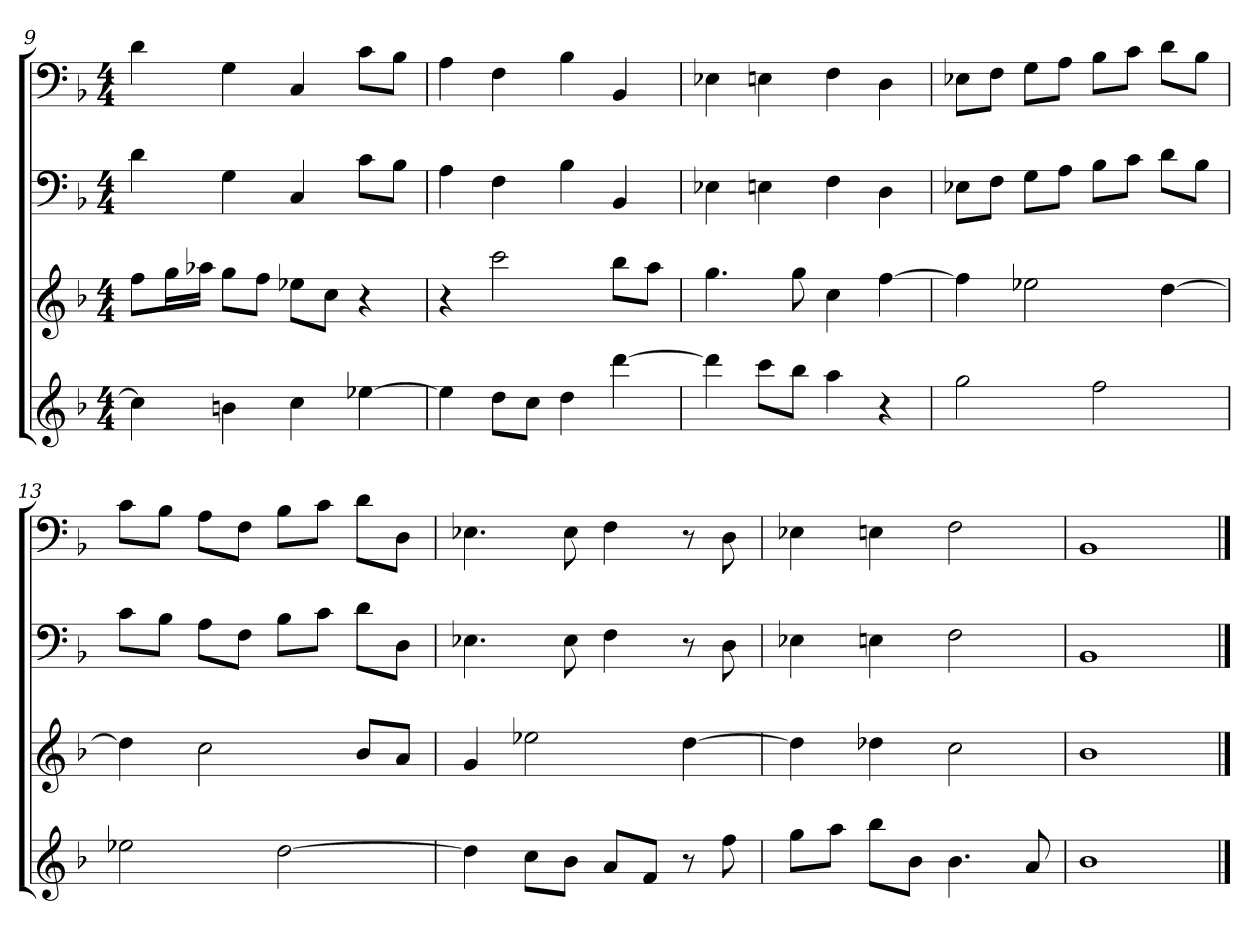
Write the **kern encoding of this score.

**kern	**kern	**kern	**kern
*part4	*part3	*part2	*part1
*staff4	*staff3	*staff2	*staff1
*k[b-]	*k[b-]	*k[b-]	*k[b-]
*F:	*F:	*F:	*F:
*M4/4	*M4/4	*M4/4	*M4/4
=9	=9	=9	=9
4cc]	8ffL	4d	4d
.	16ggL	.	.
.	16aa-XJJ	.	.
4bn	8ggL	4G	4G
.	8ffJ	.	.
4cc	8ee-XL	4C	4C
.	8ccJ	.	.
[4ee-X	4r	8cL	8cL
.	.	8B-J	8B-J
=10	=10	=10	=10
4ee-]	4r	4A	4A
8ddL	2ccc	4F	4F
8ccJ	.	.	.
4dd	.	4B-	4B-
[4ddd	8bb-L	4BB-	4BB-
.	8aaJ	.	.
=11	=11	=11	=11
4ddd]	4.gg	4E-X	4E-X
8cccL	.	4En	4En
8bb-J	8gg	.	.
4aa	4cc	4F	4F
4r	[4ff	4D	4D
=12	=12	=12	=12
2gg	4ff]	8E-XL	8E-XL
.	.	8FJ	8FJ
.	2ee-X	8GL	8GL
.	.	8AJ	8AJ
2ff	.	8B-L	8B-L
.	.	8cJ	8cJ
.	[4dd	8dL	8dL
.	.	8B-J	8B-J
=13	=13	=13	=13
2ee-X	4dd]	8cL	8cL
.	.	8B-J	8B-J
.	2cc	8AL	8AL
.	.	8FJ	8FJ
[2dd	.	8B-L	8B-L
.	.	8cJ	8cJ
.	8b-L	8dL	8dL
.	8aJ	8DJ	8DJ
=14	=14	=14	=14
4dd]	4g	4.E-X	4.E-X
8ccL	2ee-X	.	.
8b-J	.	8E-	8E-
8aL	.	4F	4F
8fJ	.	.	.
8r	[4dd	8r	8r
8ff	.	8D	8D
=15	=15	=15	=15
8ggL	4dd]	4E-X	4E-X
8aaJ	.	.	.
8bb-L	4dd-X	4En	4En
8b-J	.	.	.
4.b-	2cc	2F	2F
8a	.	.	.
=16	=16	=16	=16
1b-	1b-	1BB-	1BB-
==	==	==	==
*-	*-	*-	*-
